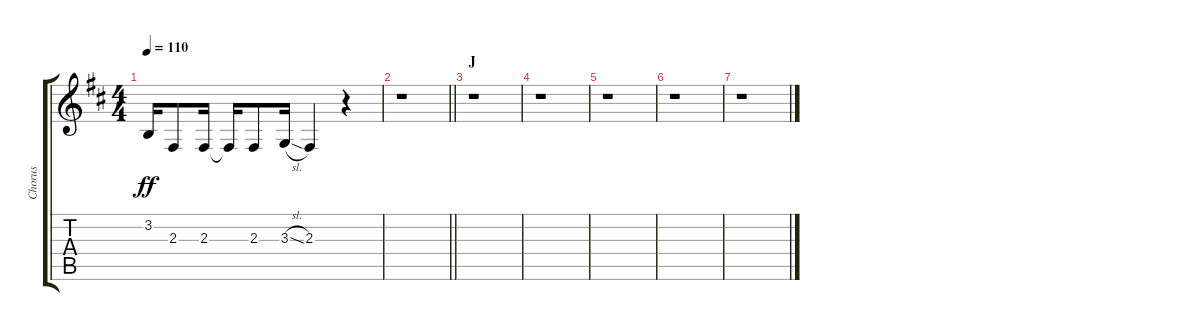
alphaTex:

\track ("Chorus" "Chorus") {instrument voiceoohs}
\staff {score tabs}
\tuning (Db4 Ab3 E3 B2 Gb2 B1) {hide}
\ts (4 4)
\tempo 110
\clef g2
\ks d
3.2{t}.16{dy ff} 2.3.8 2.3.16 2.3{t}.16 2.3.8 3.3{sl}.16 2.3.4 r.4 |
\barLineRight lightlight
r.1 |
\section ("" "J")
r.1 |
r.1 |
r.1 |
r.1 |
r.1
